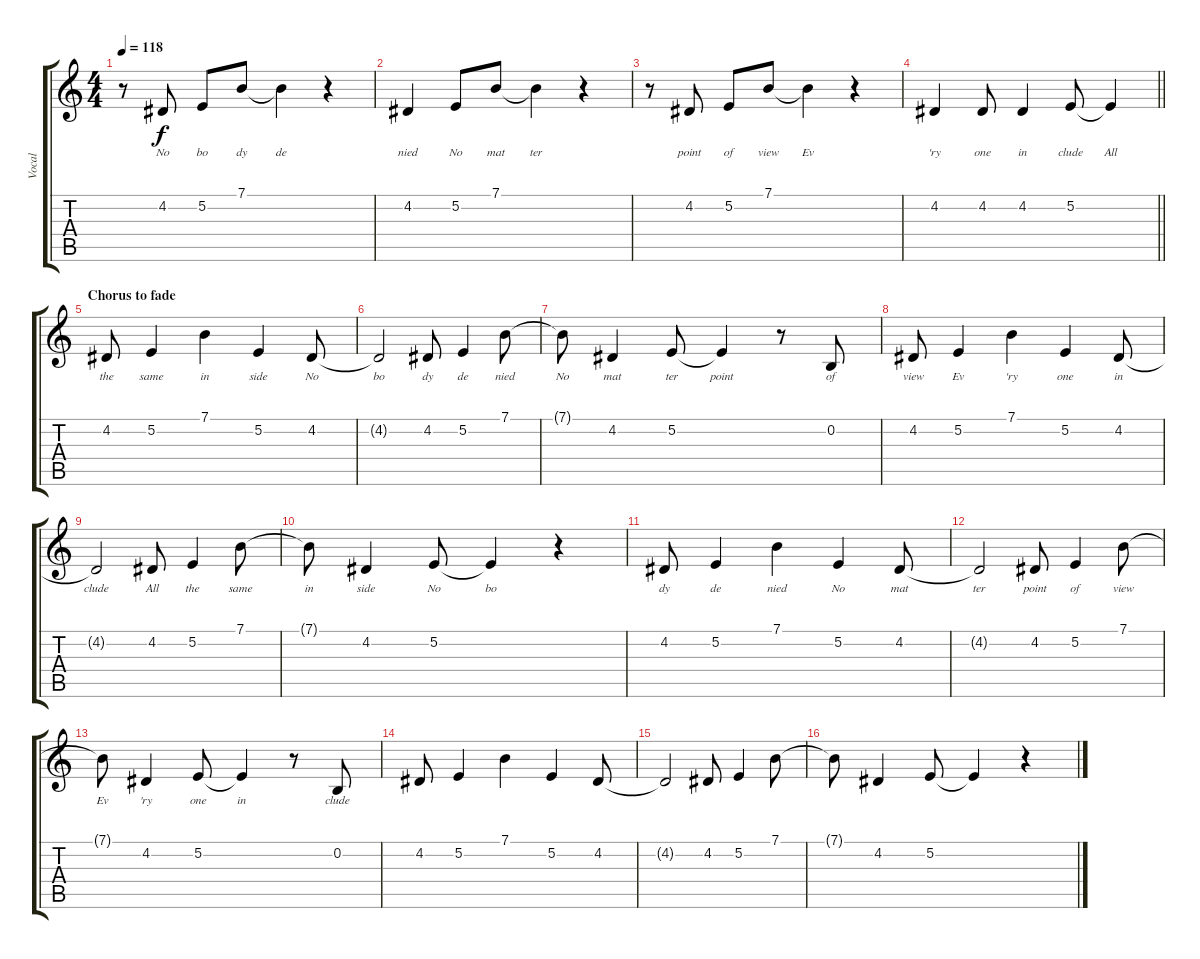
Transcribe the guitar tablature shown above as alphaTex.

\track ("Vocal" "Vocal") {instrument acousticgrandpiano}
\staff {score tabs}
\tuning (E4 B3 G3 D3 A2 E2) {hide}
\ts (4 4)
\tempo 118
\clef g2
\ks c
r.8{dy f} 4.2.8{lyrics (0 "No") lyrics (1 "") lyrics (2 "") lyrics (3 "") lyrics (4 "")} 5.2.8{lyrics (0 "bo") lyrics (1 "") lyrics (2 "") lyrics (3 "") lyrics (4 "")} 7.1.8{lyrics (0 "dy") lyrics (1 "") lyrics (2 "") lyrics (3 "") lyrics (4 "")} 7.1{t}.4{lyrics (0 "de") lyrics (1 "") lyrics (2 "") lyrics (3 "") lyrics (4 "")} r.4 |
4.2.4{lyrics (0 "nied") lyrics (1 "") lyrics (2 "") lyrics (3 "") lyrics (4 "")} 5.2.8{lyrics (0 "No") lyrics (1 "") lyrics (2 "") lyrics (3 "") lyrics (4 "")} 7.1.8{lyrics (0 "mat") lyrics (1 "") lyrics (2 "") lyrics (3 "") lyrics (4 "")} 7.1{t}.4{lyrics (0 "ter") lyrics (1 "") lyrics (2 "") lyrics (3 "") lyrics (4 "")} r.4 |
r.8 4.2.8{lyrics (0 "point") lyrics (1 "") lyrics (2 "") lyrics (3 "") lyrics (4 "")} 5.2.8{lyrics (0 "of") lyrics (1 "") lyrics (2 "") lyrics (3 "") lyrics (4 "")} 7.1.8{lyrics (0 "view") lyrics (1 "") lyrics (2 "") lyrics (3 "") lyrics (4 "")} 7.1{t}.4{lyrics (0 "Ev") lyrics (1 "") lyrics (2 "") lyrics (3 "") lyrics (4 "")} r.4 |
\barLineRight lightlight
4.2.4{lyrics (0 "'ry") lyrics (1 "") lyrics (2 "") lyrics (3 "") lyrics (4 "")} 4.2.8{lyrics (0 "one") lyrics (1 "") lyrics (2 "") lyrics (3 "") lyrics (4 "")} 4.2.4{lyrics (0 "in") lyrics (1 "") lyrics (2 "") lyrics (3 "") lyrics (4 "")} 5.2.8{lyrics (0 "clude") lyrics (1 "") lyrics (2 "") lyrics (3 "") lyrics (4 "")} 5.2{t}.4{lyrics (0 "All") lyrics (1 "") lyrics (2 "") lyrics (3 "") lyrics (4 "")} |
\section ("" "Chorus to fade")
4.2.8{lyrics (0 "the") lyrics (1 "") lyrics (2 "") lyrics (3 "") lyrics (4 "")} 5.2.4{lyrics (0 "same") lyrics (1 "") lyrics (2 "") lyrics (3 "") lyrics (4 "")} 7.1.4{lyrics (0 "in") lyrics (1 "") lyrics (2 "") lyrics (3 "") lyrics (4 "")} 5.2.4{lyrics (0 "side") lyrics (1 "") lyrics (2 "") lyrics (3 "") lyrics (4 "")} 4.2.8{lyrics (0 "No") lyrics (1 "") lyrics (2 "") lyrics (3 "") lyrics (4 "")} |
4.2{t}.2{lyrics (0 "bo") lyrics (1 "") lyrics (2 "") lyrics (3 "") lyrics (4 "")} 4.2.8{lyrics (0 "dy") lyrics (1 "") lyrics (2 "") lyrics (3 "") lyrics (4 "")} 5.2.4{lyrics (0 "de") lyrics (1 "") lyrics (2 "") lyrics (3 "") lyrics (4 "")} 7.1.8{lyrics (0 "nied") lyrics (1 "") lyrics (2 "") lyrics (3 "") lyrics (4 "")} |
7.1{t}.8{lyrics (0 "No") lyrics (1 "") lyrics (2 "") lyrics (3 "") lyrics (4 "")} 4.2.4{lyrics (0 "mat") lyrics (1 "") lyrics (2 "") lyrics (3 "") lyrics (4 "")} 5.2.8{lyrics (0 "ter") lyrics (1 "") lyrics (2 "") lyrics (3 "") lyrics (4 "")} 5.2{t}.4{lyrics (0 "point") lyrics (1 "") lyrics (2 "") lyrics (3 "") lyrics (4 "")} r.8 0.2.8{lyrics (0 "of") lyrics (1 "") lyrics (2 "") lyrics (3 "") lyrics (4 "")} |
4.2.8{lyrics (0 "view") lyrics (1 "") lyrics (2 "") lyrics (3 "") lyrics (4 "")} 5.2.4{lyrics (0 "Ev") lyrics (1 "") lyrics (2 "") lyrics (3 "") lyrics (4 "")} 7.1.4{lyrics (0 "'ry") lyrics (1 "") lyrics (2 "") lyrics (3 "") lyrics (4 "")} 5.2.4{lyrics (0 "one") lyrics (1 "") lyrics (2 "") lyrics (3 "") lyrics (4 "")} 4.2.8{lyrics (0 "in") lyrics (1 "") lyrics (2 "") lyrics (3 "") lyrics (4 "")} |
4.2{t}.2{lyrics (0 "clude") lyrics (1 "") lyrics (2 "") lyrics (3 "") lyrics (4 "")} 4.2.8{lyrics (0 "All") lyrics (1 "") lyrics (2 "") lyrics (3 "") lyrics (4 "")} 5.2.4{lyrics (0 "the") lyrics (1 "") lyrics (2 "") lyrics (3 "") lyrics (4 "")} 7.1.8{lyrics (0 "same") lyrics (1 "") lyrics (2 "") lyrics (3 "") lyrics (4 "")} |
7.1{t}.8{lyrics (0 "in") lyrics (1 "") lyrics (2 "") lyrics (3 "") lyrics (4 "")} 4.2.4{lyrics (0 "side") lyrics (1 "") lyrics (2 "") lyrics (3 "") lyrics (4 "")} 5.2.8{lyrics (0 "No") lyrics (1 "") lyrics (2 "") lyrics (3 "") lyrics (4 "")} 5.2{t}.4{lyrics (0 "bo") lyrics (1 "") lyrics (2 "") lyrics (3 "") lyrics (4 "")} r.4 |
4.2.8{lyrics (0 "dy") lyrics (1 "") lyrics (2 "") lyrics (3 "") lyrics (4 "")} 5.2.4{lyrics (0 "de") lyrics (1 "") lyrics (2 "") lyrics (3 "") lyrics (4 "")} 7.1.4{lyrics (0 "nied") lyrics (1 "") lyrics (2 "") lyrics (3 "") lyrics (4 "")} 5.2.4{lyrics (0 "No") lyrics (1 "") lyrics (2 "") lyrics (3 "") lyrics (4 "")} 4.2.8{lyrics (0 "mat") lyrics (1 "") lyrics (2 "") lyrics (3 "") lyrics (4 "")} |
4.2{t}.2{lyrics (0 "ter") lyrics (1 "") lyrics (2 "") lyrics (3 "") lyrics (4 "")} 4.2.8{lyrics (0 "point") lyrics (1 "") lyrics (2 "") lyrics (3 "") lyrics (4 "")} 5.2.4{lyrics (0 "of") lyrics (1 "") lyrics (2 "") lyrics (3 "") lyrics (4 "")} 7.1.8{lyrics (0 "view") lyrics (1 "") lyrics (2 "") lyrics (3 "") lyrics (4 "")} |
7.1{t}.8{lyrics (0 "Ev") lyrics (1 "") lyrics (2 "") lyrics (3 "") lyrics (4 "")} 4.2.4{lyrics (0 "'ry") lyrics (1 "") lyrics (2 "") lyrics (3 "") lyrics (4 "")} 5.2.8{lyrics (0 "one") lyrics (1 "") lyrics (2 "") lyrics (3 "") lyrics (4 "")} 5.2{t}.4{lyrics (0 "in") lyrics (1 "") lyrics (2 "") lyrics (3 "") lyrics (4 "")} r.8 0.2.8{lyrics (0 "clude") lyrics (1 "") lyrics (2 "") lyrics (3 "") lyrics (4 "")} |
4.2.8 5.2.4 7.1.4 5.2.4 4.2.8 |
4.2{t}.2 4.2.8 5.2.4 7.1.8 |
7.1{t}.8 4.2.4 5.2.8 5.2{t}.4 r.4
